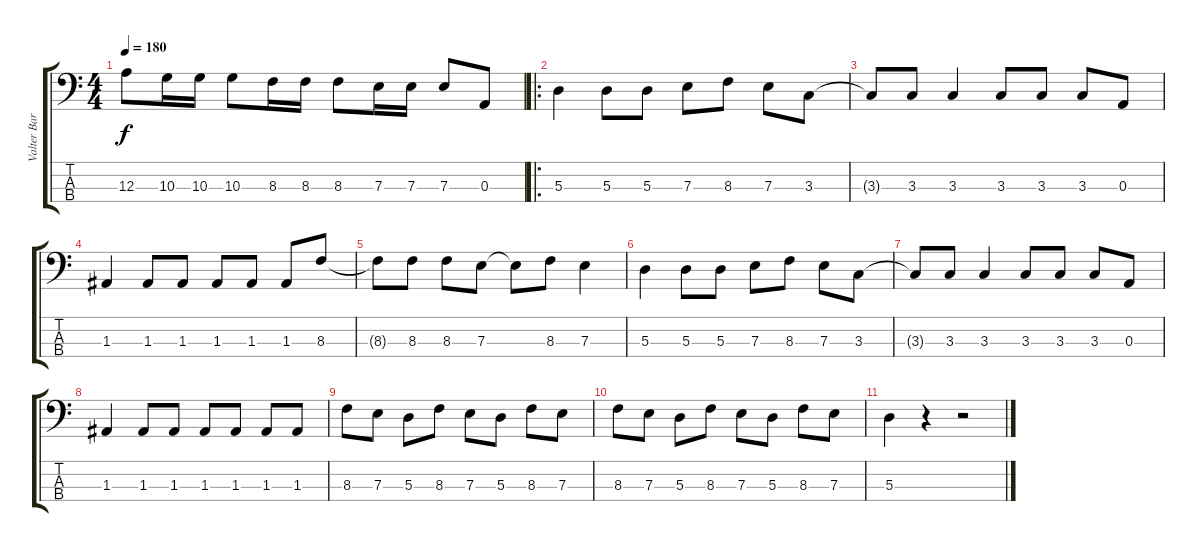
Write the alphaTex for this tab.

\track ("Valter Barros" "Valter Bar") {instrument electricbasspick}
\staff {score tabs}
\tuning (G2 D2 A1 E1) {hide}
\ts (4 4)
\tempo 180
\clef f4
\ks c
12.3.8{dy f} 10.3.16 10.3.16 10.3.8 8.3.16 8.3.16 8.3.8 7.3.16 7.3.16 7.3.8 0.3.8 |
\ro
5.3.4 5.3.8 5.3.8 7.3.8 8.3.8 7.3.8 3.3.8 |
3.3{t}.8 3.3.8 3.3.4 3.3.8 3.3.8 3.3.8 0.3.8 |
1.3.4 1.3.8 1.3.8 1.3.8 1.3.8 1.3.8 8.3.8 |
8.3{t}.8 8.3.8 8.3.8 7.3.8 7.3{t}.8 8.3.8 7.3.4 |
5.3.4 5.3.8 5.3.8 7.3.8 8.3.8 7.3.8 3.3.8 |
3.3{t}.8 3.3.8 3.3.4 3.3.8 3.3.8 3.3.8 0.3.8 |
1.3.4 1.3.8 1.3.8 1.3.8 1.3.8 1.3.8 1.3.8 |
8.3.8 7.3.8 5.3.8 8.3.8 7.3.8 5.3.8 8.3.8 7.3.8 |
8.3.8 7.3.8 5.3.8 8.3.8 7.3.8 5.3.8 8.3.8 7.3.8 |
5.3.4 r.4 r.2
